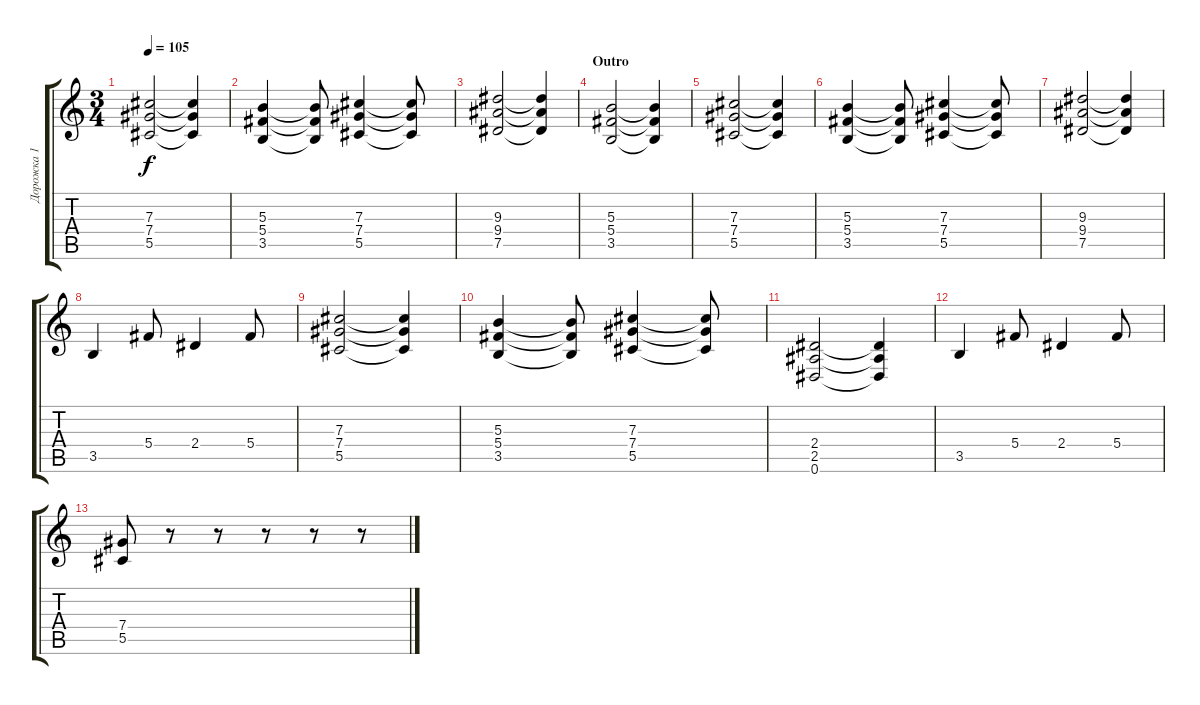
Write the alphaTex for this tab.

\track ("Дорожка 1" "Дорожка 1") {instrument overdrivenguitar}
\staff {score tabs}
\tuning (Eb4 Bb3 Gb3 Db3 Ab2 Eb2) {hide}
\ts (3 4)
\tempo 105
\clef g2
\ks c
(7.3 7.4 5.5).2{dy f} (7.3{t} 7.4{t} 5.5{t}).4 |
(5.3 5.4 3.5).4 (5.3{t} 5.4{t} 3.5{t}).8 (7.3 7.4 5.5).4 (7.3{t} 7.4{t} 5.5{t}).8 |
(9.3 9.4 7.5).2 (9.3{t} 9.4{t} 7.5{t}).4 |
\section ("" "Outro")
(5.3 5.4 3.5).2 (5.3{t} 5.4{t} 3.5{t}).4 |
(7.3 7.4 5.5).2 (7.3{t} 7.4{t} 5.5{t}).4 |
(5.3 5.4 3.5).4 (5.3{t} 5.4{t} 3.5{t}).8 (7.3 7.4 5.5).4 (7.3{t} 7.4{t} 5.5{t}).8 |
(9.3 9.4 7.5).2 (9.3{t} 9.4{t} 7.5{t}).4 |
3.5.4 5.4.8 2.4.4 5.4.8 |
(7.3 7.4 5.5).2 (7.3{t} 7.4{t} 5.5{t}).4 |
(5.3 5.4 3.5).4 (5.3{t} 5.4{t} 3.5{t}).8 (7.3 7.4 5.5).4 (7.3{t} 7.4{t} 5.5{t}).8 |
(2.4 2.5 0.6).2 (2.4{t} 2.5{t} 0.6{t}).4 |
3.5.4 5.4.8 2.4.4 5.4.8 |
(7.4 5.5).8 r.8 r.8 r.8 r.8 r.8
